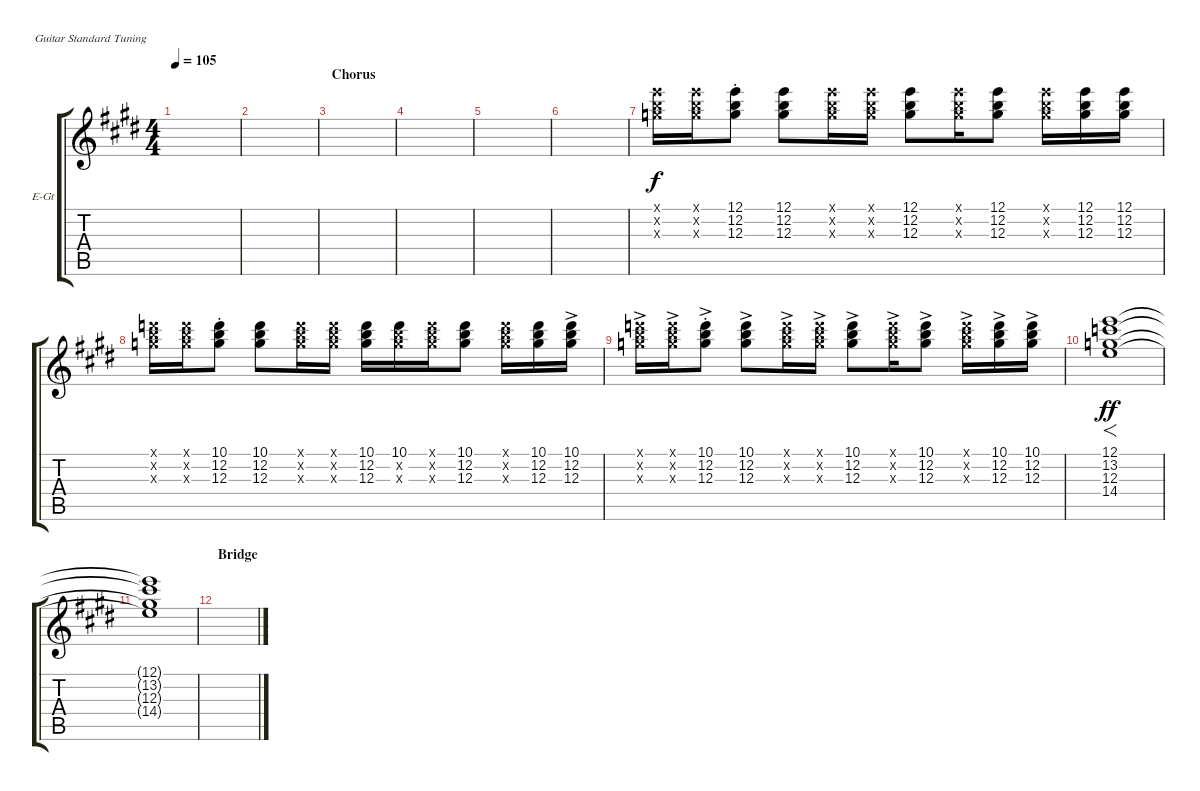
\defaultSystemsLayout 4
\bracketExtendMode groupsimilarinstruments
\firstSystemTrackNameOrientation horizontal
\otherSystemsTrackNameOrientation horizontal
\track ("Guitar 2" "E-Gt") {instrument overdrivenguitar}
\staff {score tabs}
\tuning (E4 B3 G3 D3 A2 E2)
\ts (4 4)
\tempo 105
\clef g2
\ks e
|
|
\section ("" "Chorus")
|
|
|
|
(12.3{x} 12.2{x} 12.1{x}).16 (12.3{x} 12.2{x} 12.1{x}).16 (12.3{st} 12.2{st} 12.1{st}).8 (12.1 12.2 12.3).8 (12.3{x} 12.2{x} 12.1{x}).16 (12.3{x} 12.2{x} 12.1{x}).16 (12.1 12.2 12.3).8 (12.1{x} 12.3{x} 12.2{x}).16 (12.1 12.3 12.2).8 (12.1{x} 12.3{x} 12.2{x}).16 (12.1 12.3 12.2).16 (12.1 12.2 12.3).16 |
(12.3{x} 12.2{x} 10.1{x}).16 (12.3{x} 12.2{x} 10.1{x}).16 (12.3{st} 12.2{st} 10.1{st}).8 (10.1 12.2 12.3).8 (12.3{x} 12.2{x} 10.1{x}).16 (12.3{x} 12.2{x} 10.1{x}).16 (10.1 12.2 12.3).16 (10.1 12.2{x} 12.3{x}).16 (10.1{x} 12.3{x} 12.2{x}).16 (10.1 12.3 12.2).8 (10.1{x} 12.3{x} 12.2{x}).16 (10.1 12.3 12.2).16 (10.1 12.2 12.3{ac}).16 |
(12.3{ac x} 12.2{x} 10.1{x}).16 (12.3{ac x} 12.2{x} 10.1{x}).16 (12.3{ac st} 12.2{st} 10.1{st}).8 (10.1 12.2 12.3{ac}).8 (12.3{ac x} 12.2{x} 10.1{x}).16 (12.3{ac x} 12.2{x} 10.1{x}).16 (10.1 12.2 12.3{ac}).8 (10.1{x} 12.3{ac x} 12.2{x}).16 (10.1 12.3{ac} 12.2).8 (10.1{x} 12.3{ac x} 12.2{x}).16 (10.1 12.3{ac} 12.2).16 (10.1 12.2 12.3{ac}).16 |
(12.1 13.2 12.3 14.4).1{f dy ff} |
(12.1{t} 13.2{t} 12.3{t} 14.4{t}).1 |
\section ("" "Bridge")
